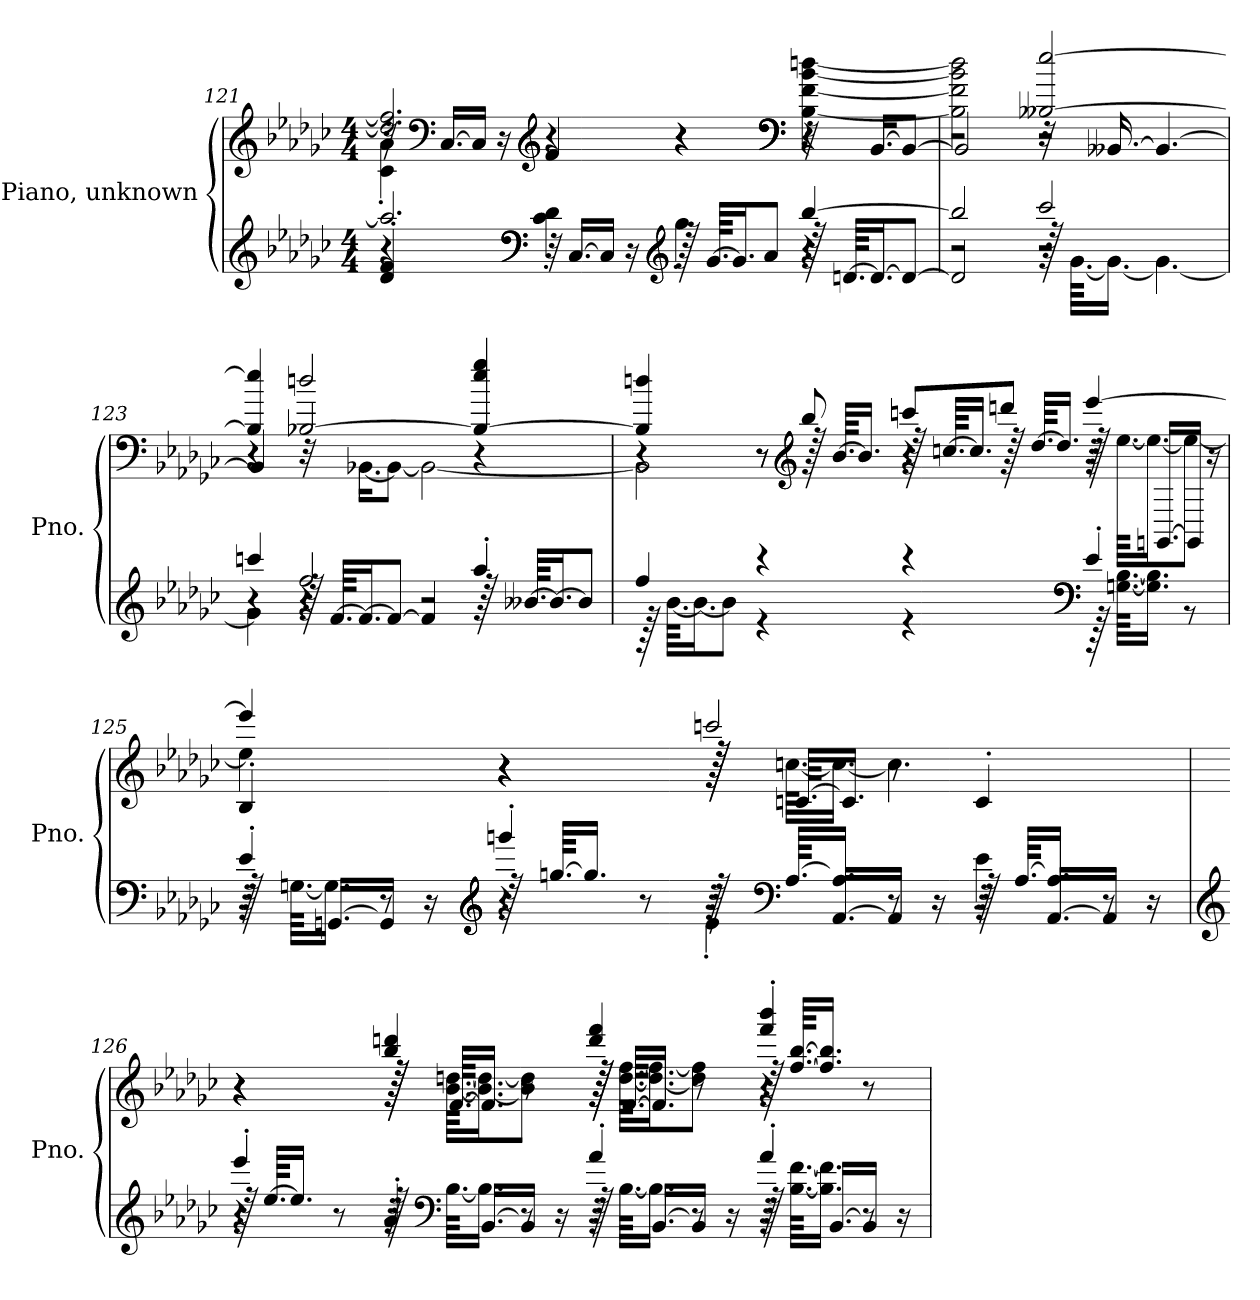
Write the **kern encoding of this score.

**kern	**kern
*part1	*part1
*staff2	*staff1
*I"Piano, unknown	*
*I'Pno.	*
!!LO:LB:g=z
*clefG2	*clefG2
*k[b-e-a-d-g-c-]	*k[b-e-a-d-g-c-]
*M4/4	*M4/4
=121	=121
*^	*^
*	*^	*	*^
2.aa-/]	4r	4d-/' 4f/'	2.dd-/] 2.ff/]	4c-\' 4a-\'	32r
*	*	*	*clefF4	*	*
.	.	.	.	.	[16.C-/LL
.	.	.	.	.	16C-/JJ]
.	.	.	.	.	16r
*clefF4	*	*	*clefG2	*	*
.	4c-\' 4d-\'	32r	.	4r	4f/
.	.	[16.C-/LL	.	.	.
.	.	16C-/JJ]	.	.	.
.	.	16r	.	.	.
*clefG2	*	*	*	*	*
.	4gg-'\	128r	.	4r	4r
.	.	[64.g-/KKLL	.	.	.
.	.	16.g-/J]	.	.	.
.	.	8a-/J	.	.	.
*	*	*	*clefF4	*	*
[4bb-/	4r	128r	4r	[4B-\ [4f\ [4b-\ [4ddn\	32r
.	.	[64.dn/KKLL	.	.	.
.	.	16.d/J_	.	.	[16.BB-/KL
.	.	8d/J_	.	.	8BB-/J_
=122	=122	=122	=122	=122	=122
2bb-/]	2r	2d/]	2r	2B-\] 2f\] 2b-\] 2dd\]	2BB-/]
2ccc-/	128r	2r	[2B--X/ [2ee-/	2r	32r
.	[64.g-\KKLL	.	.	.	.
.	16.g-\JJ_	.	.	.	[16.BB--X/
.	4.g-\_	.	.	.	4.BB--/_
!!LO:LB:g=z	!!	!!
=123	=123	=123	=123	=123	=123
4r	4g-\]	4cccn/	4B--/] 4ee-/]	4r	4BB--/]
2ff/	4r	128r	2ddn/	32r	[2B-X/
.	.	[64.f/KKLL	.	.	.
.	.	16.f/J_	.	[16.BB-X\KL	.
.	.	8f/J_	.	8BB-\J_	.
.	2r	4f/]	.	2BB-\_	.
4aa-'/	.	128r	4r	.	4B-/_ 4ee-/ 4gg-/
.	.	[64.b--X/KKLL	.	.	.
.	.	16.b--/J_	.	.	.
.	.	8b--/J]	.	.	.
*	*v	*v	*	*	*
!!LO:LB:g=z	!!	!!
=124	=124	=124	=124	=124
4ff/	128r	4r	2BB-\]	4B-/] 4ddn/
.	[64.b-\KKLL	.	.	.
.	16.b-\J_	.	.	.
.	8b-\J]	.	.	.
4r	4r	8r	.	8r
*	*	*clefG2	*	*
.	.	8bb-/	.	128r
.	.	.	.	[64.b-/KKLL
.	.	.	.	16.b-/JJ]
4r	4r	8cccn/L	4r	128r
.	.	.	.	[64.ccn/KKLL
.	.	.	.	16.cc/JJ]
.	.	8dddn/J	.	128r
.	.	.	.	[64.dd/KKLL
.	.	.	.	16.dd/JJ]
*clefF4	*	*	*	*
4e-'/	128r	[4eee-/	128r	32r
.	[64.Gn\ [64.B-\KKLL	.	[64.ee-\KKLL	.
.	16.G\] 16.B-\]JJ	.	16.ee-\J_	[16.GGn/LL
.	8r	.	8ee-\J_	16GG/JJ]
.	.	.	.	16r
!!LO:PB:g=z	!!	!!
=125	=125	=125	=125	=125
*	*^	*	*	*
4e-'/	128r	32r	4eee-/]	4ee-\]	4B-'/
.	[64.Gn\KKLL	.	.	.	.
.	16.G\JJ]	[16.GGn/LL	.	.	.
.	8r	16GG/JJ]	.	.	.
.	.	16r	.	.	.
*clefG2	*	*	*	*	*
4gggn'/	4r	128r	4r	4r	4r
.	.	[64.ggn/KKLL	.	.	.
.	.	16.gg/JJ]	.	.	.
.	.	8r	.	.	.
128r	4e-'\	32r	2cccn/	128r	128r
*clefF4	*	*	*	*	*
[64.A-/KKLL	.	.	.	[64.ccn\KKLL	[64.cn/KKLL
16.A-/JJ]	.	[16.AA-/LL	.	16.cc\JJ_	16.c/JJ]
8r	.	16AA-/JJ]	.	4.cc\]	8r
.	.	16r	.	.	.
128r	4e-'\	32r	.	.	4c'/
[64.A-/KKLL	.	.	.	.	.
16.A-/JJ]	.	[16.AA-/LL	.	.	.
8r	.	16AA-/JJ]	.	.	.
.	.	16r	.	.	.
!!LO:LB:g=z	!!	!!
=126	=126	=126	=126	=126	=126
*clefG2	*	*	*	*	*
4eee-'/	4r	128r	4r	4r	4r
.	.	[64.ee-/KKLL	.	.	.
.	.	16.ee-/JJ]	.	.	.
.	.	8r	.	.	.
4a-'/	128r	32r	4bb-/ 4dddn/	128r	128r
*clefF4	*	*	*	*	*
.	[64.B-\KKLL	.	.	[64.b-\ [64.ddn\KKLL	[64.f/KKLL
.	16.B-\JJ]	[16.BB-/LL	.	16.b-\_ 16.dd\_J	16.f/JJ]
.	8r	16BB-/JJ]	.	8b-\] 8dd\]J	8r
.	.	16r	.	.	.
4a-'/	128r	32r	4ddd/ 4fff/	128r	128r
.	[64.B-\KKLL	.	.	[64.dd\ [64.ff\KKLL	[64.f/KKLL
.	16.B-\JJ]	[16.BB-/LL	.	16.dd\_ 16.ff\_J	16.f/JJ]
.	8r	16BB-/JJ]	.	8dd\] 8ff\]J	8r
.	.	16r	.	.	.
4a-'/	128r	32r	4fff/' 4bbb-/'	4r	128r
.	[64.B-\ [64.f\KKLL	.	.	.	[64.ff/ [64.bb-/KKLL
.	16.B-\] 16.f\]JJ	[16.BB-/LL	.	.	16.ff/] 16.bb-/]JJ
.	8r	16BB-/JJ]	.	.	8r
.	.	16r	.	.	.
*v	*v	*v	*	*	*
*	*v	*v	*v
=	=
*-	*-
